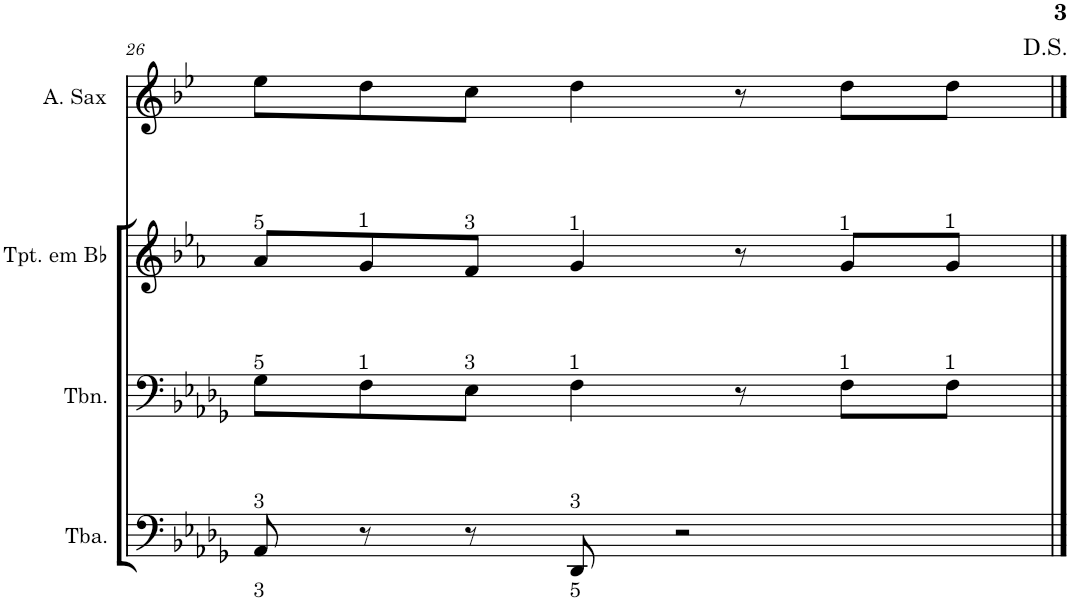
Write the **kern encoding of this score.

**kern	**kern	**kern	**kern
*part4	*part3	*part2	*part1
*staff4	*staff3	*staff2	*staff1
*I"Tuba	*I"Trombone	*I"Trompete em Bb	*I"Saxofone Alto
*I'Tba.	*I'Tbn.	*I'Tpt. em Bb	*
!!LO:PB:g=z
*clefF4	*clefF4	*clefG2	*clefG2
*	*	*Trd1c2	*Trd5c9
*k[b-e-a-d-g-]	*k[b-e-a-d-g-]	*k[b-e-a-]	*k[b-e-]
*M4/4	*M4/4	*M4/4	*M4/4
=26	=26	=26	=26
!	!	!LO:TX:a:t=5	!
!	!LO:TX:a:t=5	!	!
!LO:TX:a:t=3	!	!	!
!LO:TX:b:t=3	!	!	!
8AA-/	8G-\L	8a-/L	8ee-\L
!	!	!LO:TX:a:t=1	!
!	!LO:TX:a:t=1	!	!
8r	8F\	8g/	8dd\
!	!	!LO:TX:a:t=3	!
!	!LO:TX:a:t=3	!	!
8r	8E-\J	8f/J	8cc\J
!	!	!LO:TX:a:t=1	!
!	!LO:TX:a:t=1	!	!
!LO:TX:a:t=3	!	!	!
!LO:TX:b:t=5	!	!	!
8DD-/	4F\	4g/	4dd\
2r	.	.	.
.	8r	8r	8r
!	!	!LO:TX:a:t=1	!
!	!LO:TX:a:t=1	!	!
.	8F\L	8g/L	8dd\L
!	!	!LO:TX:a:t=1	!
!	!LO:TX:a:t=1	!	!
.	8F\J	8g/J	8dd\J
==	==	==	==
*-	*-	*-	*-
